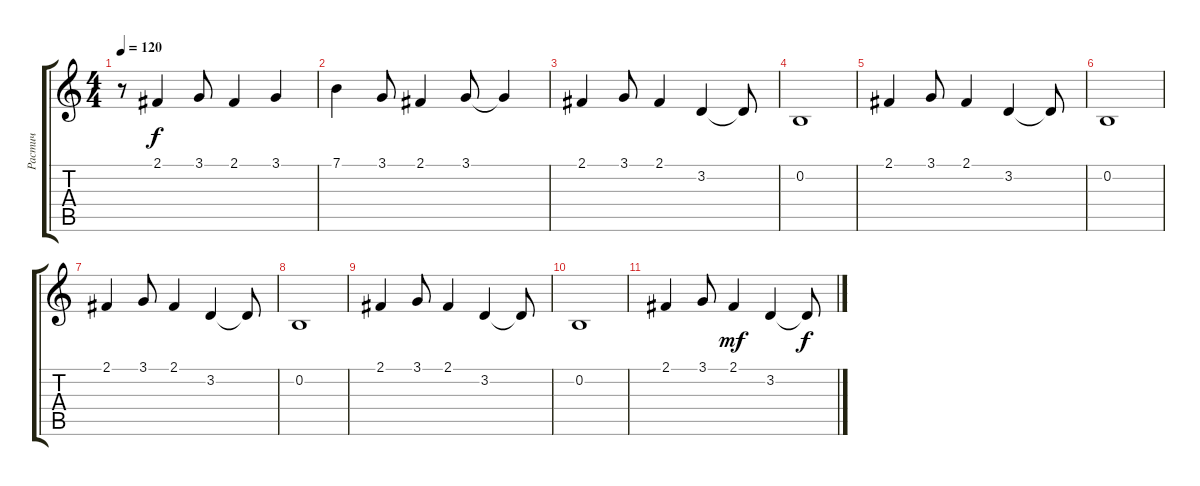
\track ("Растич" "Растич") {instrument violin}
\staff {score tabs}
\tuning (E4 B3 G3 D3 A2 E2) {hide}
\ts (4 4)
\tempo 120
\clef g2
\ks c
r.8{dy f} 2.1.4 3.1.8 2.1.4 3.1.4 |
7.1.4 3.1.8 2.1.4 3.1.8 3.1{t}.4 |
2.1.4 3.1.8 2.1.4 3.2.4 3.2{t}.8 |
0.2.1 |
2.1.4 3.1.8 2.1.4 3.2.4 3.2{t}.8 |
0.2.1 |
2.1.4 3.1.8 2.1.4 3.2.4 3.2{t}.8 |
0.2.1 |
2.1.4 3.1.8 2.1.4 3.2.4 3.2{t}.8 |
0.2.1 |
2.1.4 3.1.8 2.1.4{dy mf} 3.2.4 3.2{t}.8{dy f}
